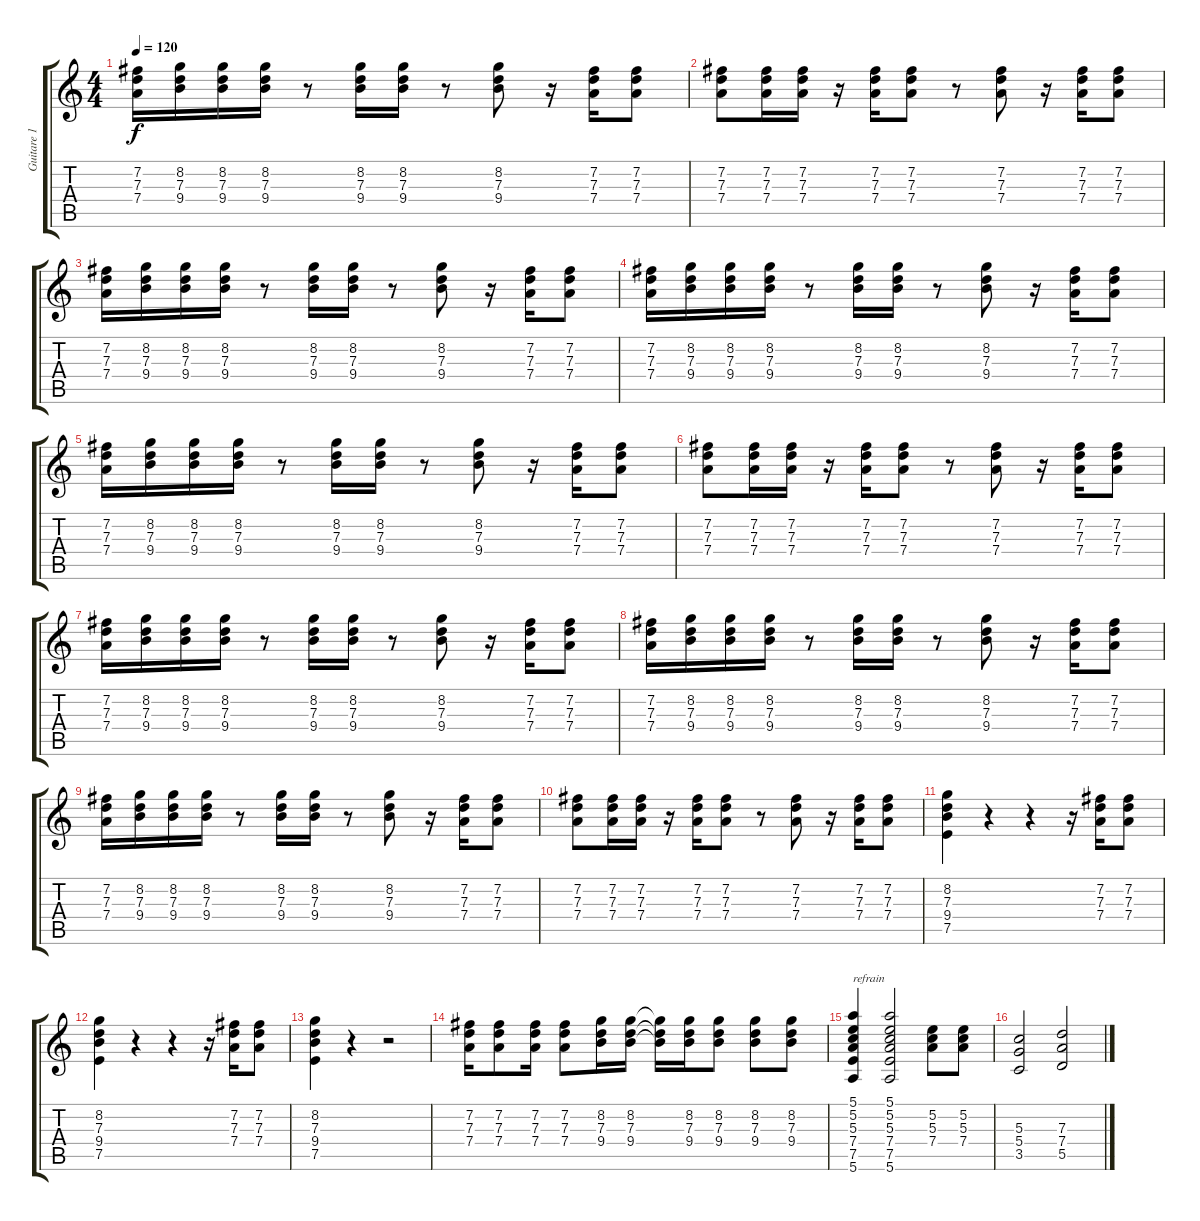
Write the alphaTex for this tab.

\track ("Guitare 1" "Guitare 1") {instrument overdrivenguitar}
\staff {score tabs}
\tuning (E4 B3 G3 D3 A2 E2) {hide}
\ts (4 4)
\tempo 120
\clef g2
\ks c
(7.2 7.3 7.4).16{dy f} (8.2 7.3 9.4).16 (8.2 7.3 9.4).16 (8.2 7.3 9.4).16 r.8 (8.2 7.3 9.4).16 (8.2 7.3 9.4).16 r.8 (8.2 7.3 9.4).8 r.16 (7.2 7.3 7.4).16 (7.2 7.3 7.4).8 |
(7.2 7.3 7.4).8 (7.2 7.3 7.4).16 (7.2 7.3 7.4).16 r.16 (7.2 7.3 7.4).16 (7.2 7.3 7.4).8 r.8 (7.2 7.3 7.4).8 r.16 (7.2 7.3 7.4).16 (7.2 7.3 7.4).8 |
(7.2 7.3 7.4).16 (8.2 7.3 9.4).16 (8.2 7.3 9.4).16 (8.2 7.3 9.4).16 r.8 (8.2 7.3 9.4).16 (8.2 7.3 9.4).16 r.8 (8.2 7.3 9.4).8 r.16 (7.2 7.3 7.4).16 (7.2 7.3 7.4).8 |
(7.2 7.3 7.4).16 (8.2 7.3 9.4).16 (8.2 7.3 9.4).16 (8.2 7.3 9.4).16 r.8 (8.2 7.3 9.4).16 (8.2 7.3 9.4).16 r.8 (8.2 7.3 9.4).8 r.16 (7.2 7.3 7.4).16 (7.2 7.3 7.4).8 |
(7.2 7.3 7.4).16 (8.2 7.3 9.4).16 (8.2 7.3 9.4).16 (8.2 7.3 9.4).16 r.8 (8.2 7.3 9.4).16 (8.2 7.3 9.4).16 r.8 (8.2 7.3 9.4).8 r.16 (7.2 7.3 7.4).16 (7.2 7.3 7.4).8 |
(7.2 7.3 7.4).8 (7.2 7.3 7.4).16 (7.2 7.3 7.4).16 r.16 (7.2 7.3 7.4).16 (7.2 7.3 7.4).8 r.8 (7.2 7.3 7.4).8 r.16 (7.2 7.3 7.4).16 (7.2 7.3 7.4).8 |
(7.2 7.3 7.4).16 (8.2 7.3 9.4).16 (8.2 7.3 9.4).16 (8.2 7.3 9.4).16 r.8 (8.2 7.3 9.4).16 (8.2 7.3 9.4).16 r.8 (8.2 7.3 9.4).8 r.16 (7.2 7.3 7.4).16 (7.2 7.3 7.4).8 |
(7.2 7.3 7.4).16 (8.2 7.3 9.4).16 (8.2 7.3 9.4).16 (8.2 7.3 9.4).16 r.8 (8.2 7.3 9.4).16 (8.2 7.3 9.4).16 r.8 (8.2 7.3 9.4).8 r.16 (7.2 7.3 7.4).16 (7.2 7.3 7.4).8 |
(7.2 7.3 7.4).16 (8.2 7.3 9.4).16 (8.2 7.3 9.4).16 (8.2 7.3 9.4).16 r.8 (8.2 7.3 9.4).16 (8.2 7.3 9.4).16 r.8 (8.2 7.3 9.4).8 r.16 (7.2 7.3 7.4).16 (7.2 7.3 7.4).8 |
(7.2 7.3 7.4).8 (7.2 7.3 7.4).16 (7.2 7.3 7.4).16 r.16 (7.2 7.3 7.4).16 (7.2 7.3 7.4).8 r.8 (7.2 7.3 7.4).8 r.16 (7.2 7.3 7.4).16 (7.2 7.3 7.4).8 |
(8.2 7.3 9.4 7.5).4 r.4 r.4 r.16 (7.2 7.3 7.4).16 (7.2 7.3 7.4).8 |
(8.2 7.3 9.4 7.5).4 r.4 r.4 r.16 (7.2 7.3 7.4).16 (7.2 7.3 7.4).8 |
(8.2 7.3 9.4 7.5).4 r.4 r.2 |
(7.2 7.3 7.4).16 (7.2 7.3 7.4).8 (7.2 7.3 7.4).16 (7.2 7.3 7.4).8 (8.2 7.3 9.4).16 (8.2 7.3 9.4).16 (8.2{t} 7.3{t} 9.4{t}).16 (8.2 7.3 9.4).16 (8.2 7.3 9.4).8 (8.2 7.3 9.4).8 (8.2 7.3 9.4).8 |
(5.1 5.2 5.3 7.4 7.5 5.6).4{txt "refrain"} (5.1 5.2 5.3 7.4 7.5 5.6).2 (5.2 5.3 7.4).8 (5.2 5.3 7.4).8 |
(5.3 5.4 3.5).2 (7.3 7.4 5.5).2
